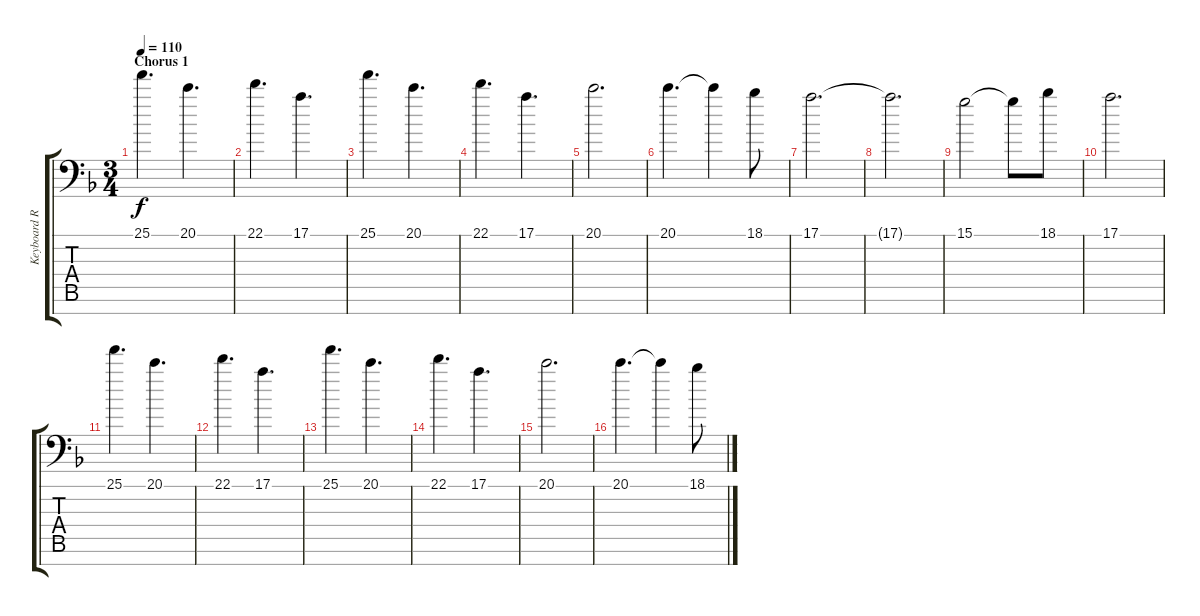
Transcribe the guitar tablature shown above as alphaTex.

\track ("Keyboard Right Hand" "Keyboard R") {instrument stringensemble2}
\staff {score tabs}
\tuning (E4 B3 G3 D3 A2 E2 A1) {hide}
\ts (3 4)
\section ("" "Chorus 1")
\tempo 110
\clef f4
\ks dminor
25.1.4{d dy f} 20.1.4{d} |
22.1.4{d} 17.1.4{d} |
25.1.4{d} 20.1.4{d} |
22.1.4{d} 17.1.4{d} |
20.1.2{d} |
20.1.4{d} 20.1{t}.4 18.1.8 |
17.1.2{d} |
17.1{t}.2{d} |
15.1.2 15.1{t}.8 18.1.8 |
17.1.2{d} |
25.1.4{d} 20.1.4{d} |
22.1.4{d} 17.1.4{d} |
25.1.4{d} 20.1.4{d} |
22.1.4{d} 17.1.4{d} |
20.1.2{d} |
20.1.4{d} 20.1{t}.4 18.1.8
